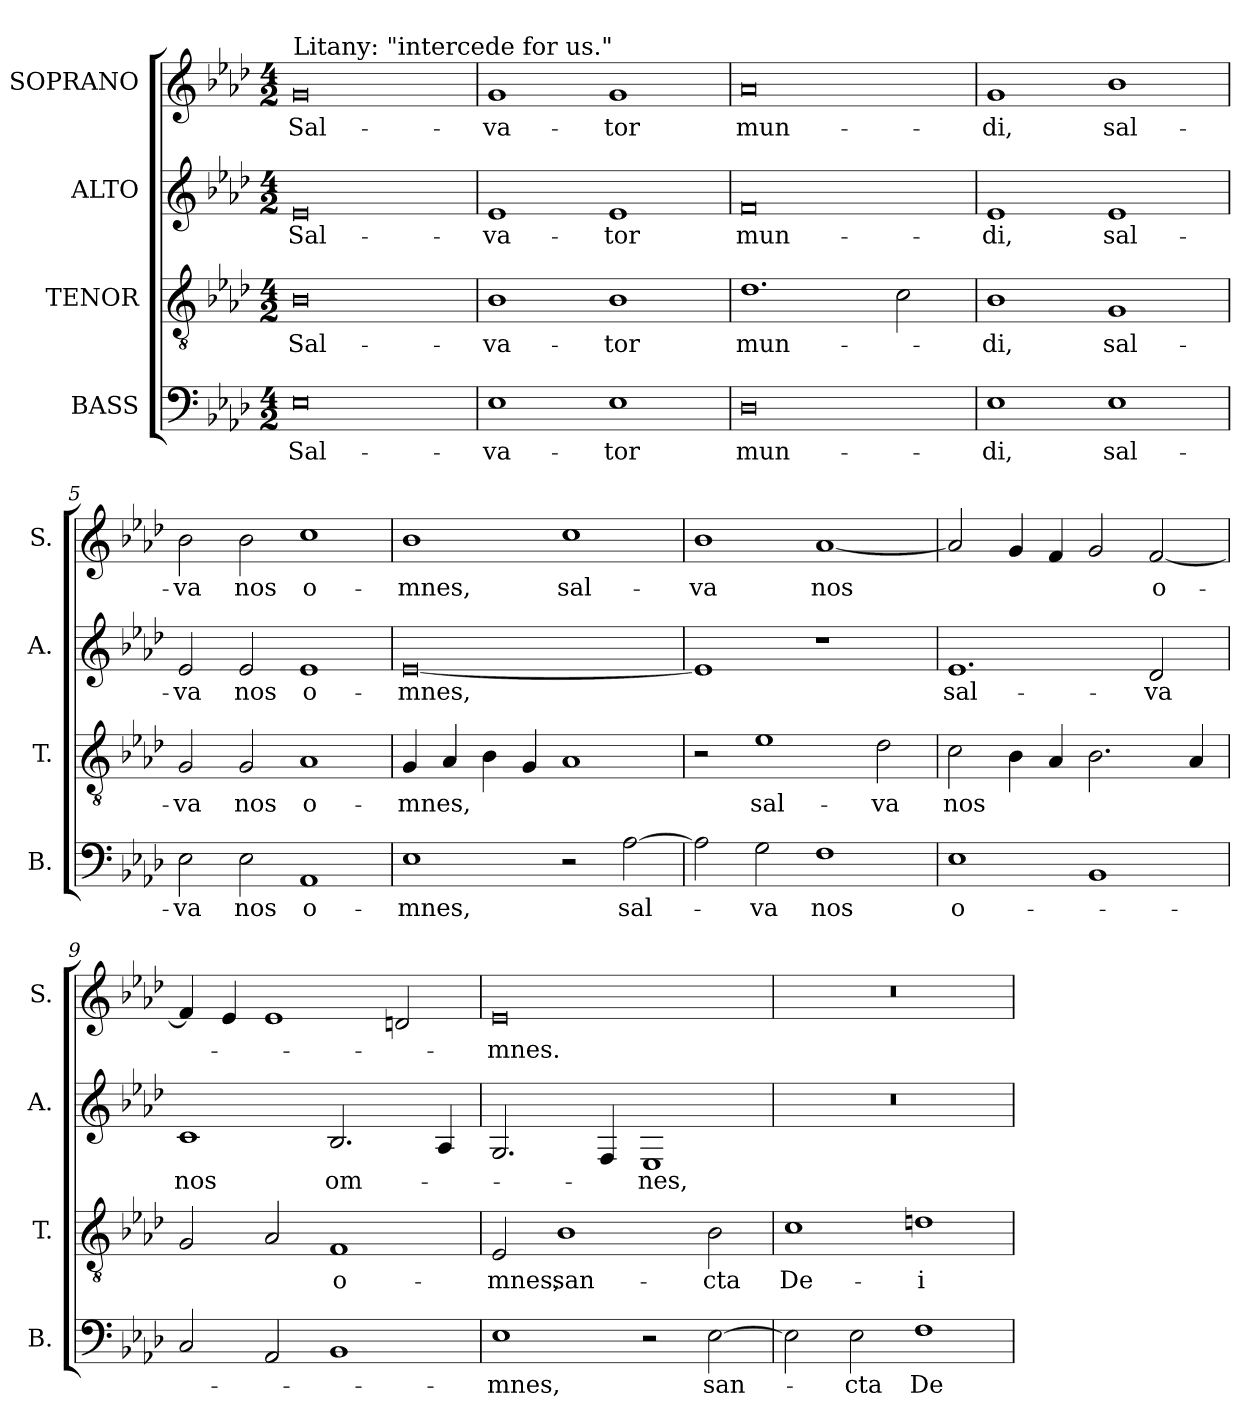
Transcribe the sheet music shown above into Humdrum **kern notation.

**kern	**text	**kern	**text	**kern	**text	**kern	**text
*part4	*part4	*part3	*part3	*part2	*part2	*part1	*part1
*staff4	*staff4	*staff3	*staff3	*staff2	*staff2	*staff1	*staff1
*I"BASS	*	*I"TENOR	*	*I"ALTO	*	*I"SOPRANO	*
*I'B.	*	*I'T.	*	*I'A.	*	*I'S.	*
*clefF4	*	*clefGv2	*	*clefG2	*	*clefG2	*
*	*	*ITrd7c12	*	*	*	*	*
*k[b-e-a-d-]	*	*k[b-e-a-d-]	*	*k[b-e-a-d-]	*	*k[b-e-a-d-]	*
*A-:	*	*A-:	*	*A-:	*	*A-:	*
*M4/2	*	*M4/2	*	*M4/2	*	*M4/2	*
*MM184	*	*MM184	*	*MM184	*	*MM184	*
=1	=1	=1	=1	=1	=1	=1	=1
!	!	!	!	!	!	!LO:TX:a:t=Litany&colon; "intercede for us."	!
!	!LO:LY:b	!	!LO:LY:b	!	!LO:LY:b	!	!LO:LY:b
0E-	Sal-	0BB-	Sal-	0e-	Sal-	0g	Sal-
=2	=2	=2	=2	=2	=2	=2	=2
!	!LO:LY:b	!	!LO:LY:b	!	!LO:LY:b	!	!LO:LY:b
1E-	-va-	1BB-	-va-	1e-	-va-	1g	-va-
!	!LO:LY:b	!	!LO:LY:b	!	!LO:LY:b	!	!LO:LY:b
1E-	-tor	1BB-	-tor	1e-	-tor	1g	-tor
=3	=3	=3	=3	=3	=3	=3	=3
!	!LO:LY:b	!	!LO:LY:b	!	!LO:LY:b	!	!LO:LY:b
0D-	mun-	1.D-	mun-	0f	mun-	0a-	mun-
.	.	2C\	.	.	.	.	.
=4	=4	=4	=4	=4	=4	=4	=4
!	!LO:LY:b	!	!LO:LY:b	!	!LO:LY:b	!	!LO:LY:b
1E-	-di,	1BB-	-di,	1e-	-di,	1g	-di,
!	!LO:LY:b	!	!LO:LY:b	!	!LO:LY:b	!	!LO:LY:b
1E-	sal-	1GG	sal-	1e-	sal-	1b-	sal-
=5	=5	=5	=5	=5	=5	=5	=5
!	!LO:LY:b	!	!LO:LY:b	!	!LO:LY:b	!	!LO:LY:b
2E-\	-va	2GG/	-va	2e-/	-va	2b-\	-va
!	!LO:LY:b	!	!LO:LY:b	!	!LO:LY:b	!	!LO:LY:b
2E-\	nos	2GG/	nos	2e-/	nos	2b-\	nos
!	!LO:LY:b	!	!LO:LY:b	!	!LO:LY:b	!	!LO:LY:b
1AA-	o-	1AA-	o-	1e-	o-	1cc	o-
=6	=6	=6	=6	=6	=6	=6	=6
!	!LO:LY:b	!	!LO:LY:b	!	!LO:LY:b	!	!LO:LY:b
1E-	-mnes,	4GG/	-mnes,	[<0e-	-mnes,	1b-	-mnes,
.	.	4AA-/	.	.	.	.	.
.	.	4BB-\	.	.	.	.	.
.	.	4GG/	.	.	.	.	.
!	!	!	!	!	!	!	!LO:LY:b
2r	.	1AA-	.	.	.	1cc	sal-
!	!LO:LY:b	!	!	!	!	!	!
[>2A-\	sal-	.	.	.	.	.	.
=7	=7	=7	=7	=7	=7	=7	=7
!	!	!	!	!	!	!	!LO:LY:b
2A-\]	.	2r	.	1e-]	.	1b-	-va
!	!LO:LY:b	!	!LO:LY:b	!	!	!	!
2G\	-va	1E-	sal-	.	.	.	.
!	!LO:LY:b	!	!	!	!	!	!LO:LY:b
1F	nos	.	.	1r	.	[<1a-	nos
!	!	!	!LO:LY:b	!	!	!	!
.	.	2D-\	-va	.	.	.	.
=8	=8	=8	=8	=8	=8	=8	=8
!	!LO:LY:b	!	!LO:LY:b	!	!LO:LY:b	!	!
1E-	o-	2C\	nos	1.e-	sal-	2a-/]	.
.	.	4BB-\	.	.	.	4g/	.
.	.	4AA-/	.	.	.	4f/	.
1BB-	.	2.BB-\	.	.	.	2g/	.
!	!	!	!	!	!LO:LY:b	!	!LO:LY:b
.	.	.	.	2d-/	-va	[<2f/	o-
.	.	4AA-/	.	.	.	.	.
!!LO:LB:g=z
=9	=9	=9	=9	=9	=9	=9	=9
!	!	!	!	!	!LO:LY:b	!	!
2C/	.	2GG/	.	1c	nos	4f/]	.
.	.	.	.	.	.	4e-/	.
2AA-/	.	2AA-/	.	.	.	1e-	.
!	!	!	!LO:LY:b	!	!LO:LY:b	!	!
1BB-	.	1FF	o-	2.B-/	om-	.	.
.	.	.	.	.	.	2dn/	.
.	.	.	.	4A-/	.	.	.
=10	=10	=10	=10	=10	=10	=10	=10
!	!LO:LY:b	!	!LO:LY:b	!	!	!	!LO:LY:b
1E-	-mnes,	2EE-/	-mnes,	2.G/	.	0e-	-mnes.
!	!	!	!LO:LY:b	!	!	!	!
.	.	1BB-	san-	.	.	.	.
.	.	.	.	4F/	.	.	.
!	!	!	!	!	!LO:LY:b	!	!
2r	.	.	.	1E-	-nes,	.	.
!	!LO:LY:b	!	!LO:LY:b	!	!	!	!
[>2E-\	san-	2BB-\	-cta	.	.	.	.
=11	=11	=11	=11	=11	=11	=11	=11
!	!	!	!LO:LY:b	!LO:N:vis=1	!	!LO:N:vis=1	!
2E-\]	.	1C	De-	0r	.	0r	.
!	!LO:LY:b	!	!	!	!	!	!
2E-\	-cta	.	.	.	.	.	.
!	!LO:LY:b	!	!LO:LY:b	!	!	!	!
1F	De-	1Dn	-i	.	.	.	.
=	=	=	=	=	=	=	=
*-	*-	*-	*-	*-	*-	*-	*-
